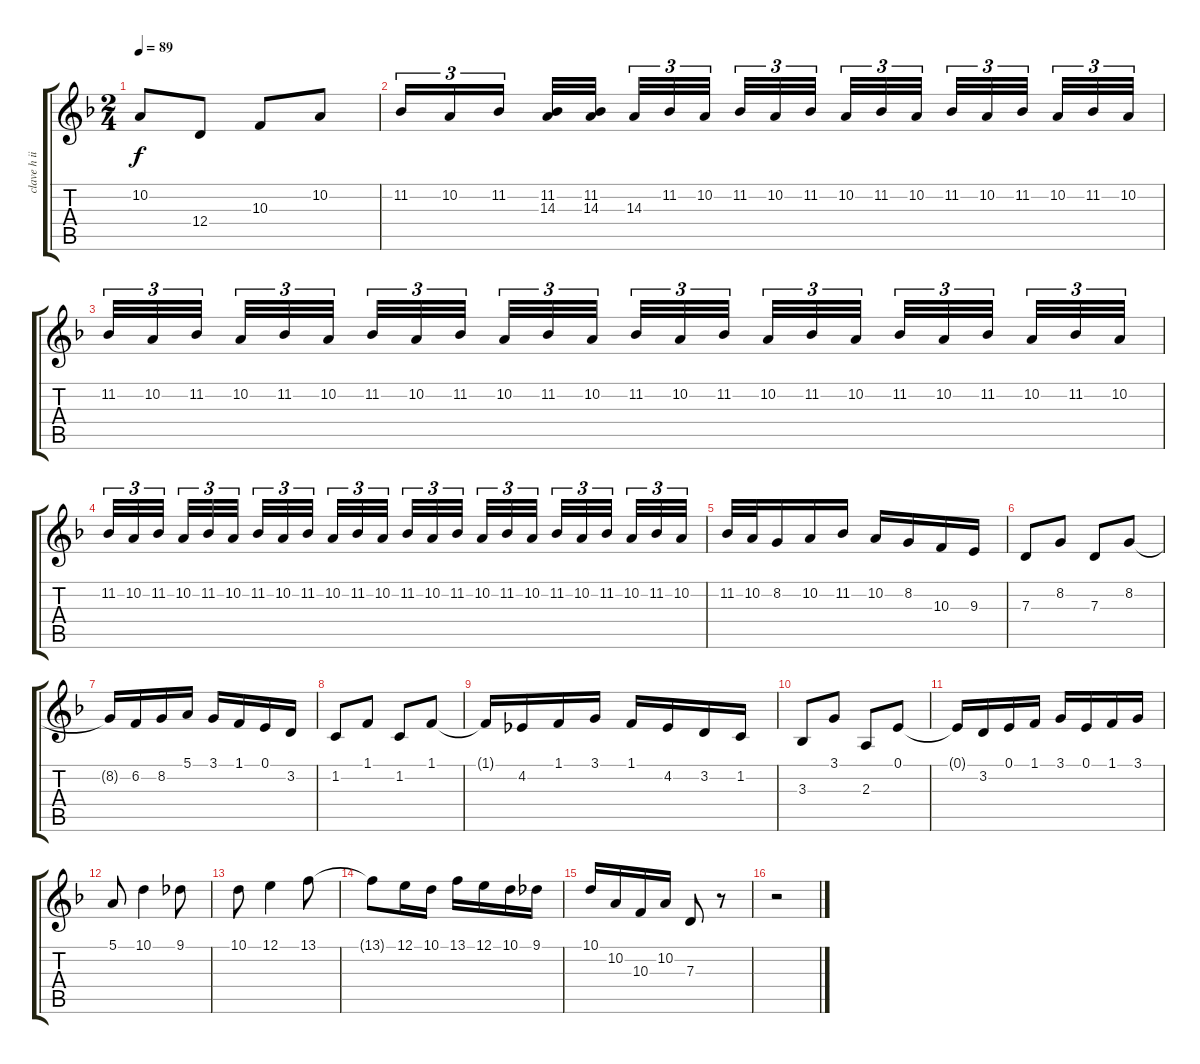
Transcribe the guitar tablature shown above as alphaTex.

\track ("clave h iii" "clave h ii") {instrument harpsichord}
\staff {score tabs}
\tuning (E4 B3 G3 D3 A2 E2) {hide}
\ts (2 4)
\tempo 89
\clef g2
\ks dminor
10.2.8{dy f} 12.4.8 10.3.8 10.2.8 |
11.2.16{tu (3 2)} 10.2.16{tu (3 2)} 11.2.16{tu (3 2)} (11.2 14.3).32 (11.2 14.3).32 14.3.32{tu (3 2)} 11.2.32{tu (3 2)} 10.2.32{tu (3 2)} 11.2.32{tu (3 2)} 10.2.32{tu (3 2)} 11.2.32{tu (3 2)} 10.2.32{tu (3 2)} 11.2.32{tu (3 2)} 10.2.32{tu (3 2)} 11.2.32{tu (3 2)} 10.2.32{tu (3 2)} 11.2.32{tu (3 2)} 10.2.32{tu (3 2)} 11.2.32{tu (3 2)} 10.2.32{tu (3 2)} |
11.2.32{tu (3 2)} 10.2.32{tu (3 2)} 11.2.32{tu (3 2)} 10.2.32{tu (3 2)} 11.2.32{tu (3 2)} 10.2.32{tu (3 2)} 11.2.32{tu (3 2)} 10.2.32{tu (3 2)} 11.2.32{tu (3 2)} 10.2.32{tu (3 2)} 11.2.32{tu (3 2)} 10.2.32{tu (3 2)} 11.2.32{tu (3 2)} 10.2.32{tu (3 2)} 11.2.32{tu (3 2)} 10.2.32{tu (3 2)} 11.2.32{tu (3 2)} 10.2.32{tu (3 2)} 11.2.32{tu (3 2)} 10.2.32{tu (3 2)} 11.2.32{tu (3 2)} 10.2.32{tu (3 2)} 11.2.32{tu (3 2)} 10.2.32{tu (3 2)} |
11.2.32{tu (3 2)} 10.2.32{tu (3 2)} 11.2.32{tu (3 2)} 10.2.32{tu (3 2)} 11.2.32{tu (3 2)} 10.2.32{tu (3 2)} 11.2.32{tu (3 2)} 10.2.32{tu (3 2)} 11.2.32{tu (3 2)} 10.2.32{tu (3 2)} 11.2.32{tu (3 2)} 10.2.32{tu (3 2)} 11.2.32{tu (3 2)} 10.2.32{tu (3 2)} 11.2.32{tu (3 2)} 10.2.32{tu (3 2)} 11.2.32{tu (3 2)} 10.2.32{tu (3 2)} 11.2.32{tu (3 2)} 10.2.32{tu (3 2)} 11.2.32{tu (3 2)} 10.2.32{tu (3 2)} 11.2.32{tu (3 2)} 10.2.32{tu (3 2)} |
11.2.32 10.2.32 8.2.16 10.2.16 11.2.16 10.2.16 8.2.16 10.3.16 9.3.16 |
7.3.8 8.2.8 7.3.8 8.2.8 |
8.2{t}.16 6.2.16 8.2.16 5.1.16 3.1.16 1.1.16 0.1.16 3.2.16 |
1.2.8 1.1.8 1.2.8 1.1.8 |
1.1{t}.16 4.2.16 1.1.16 3.1.16 1.1.16 4.2.16 3.2.16 1.2.16 |
3.3.8 3.1.8 2.3.8 0.1.8 |
0.1{t}.16 3.2.16 0.1.16 1.1.16 3.1.16 0.1.16 1.1.16 3.1.16 |
5.1.8 10.1.4 9.1.8 |
10.1.8 12.1.4 13.1.8 |
13.1{t}.8 12.1.16 10.1.16 13.1.16 12.1.16 10.1.16 9.1.16 |
10.1.16 10.2.16 10.3.16 10.2.16 7.3.8 r.8 |
r.2
